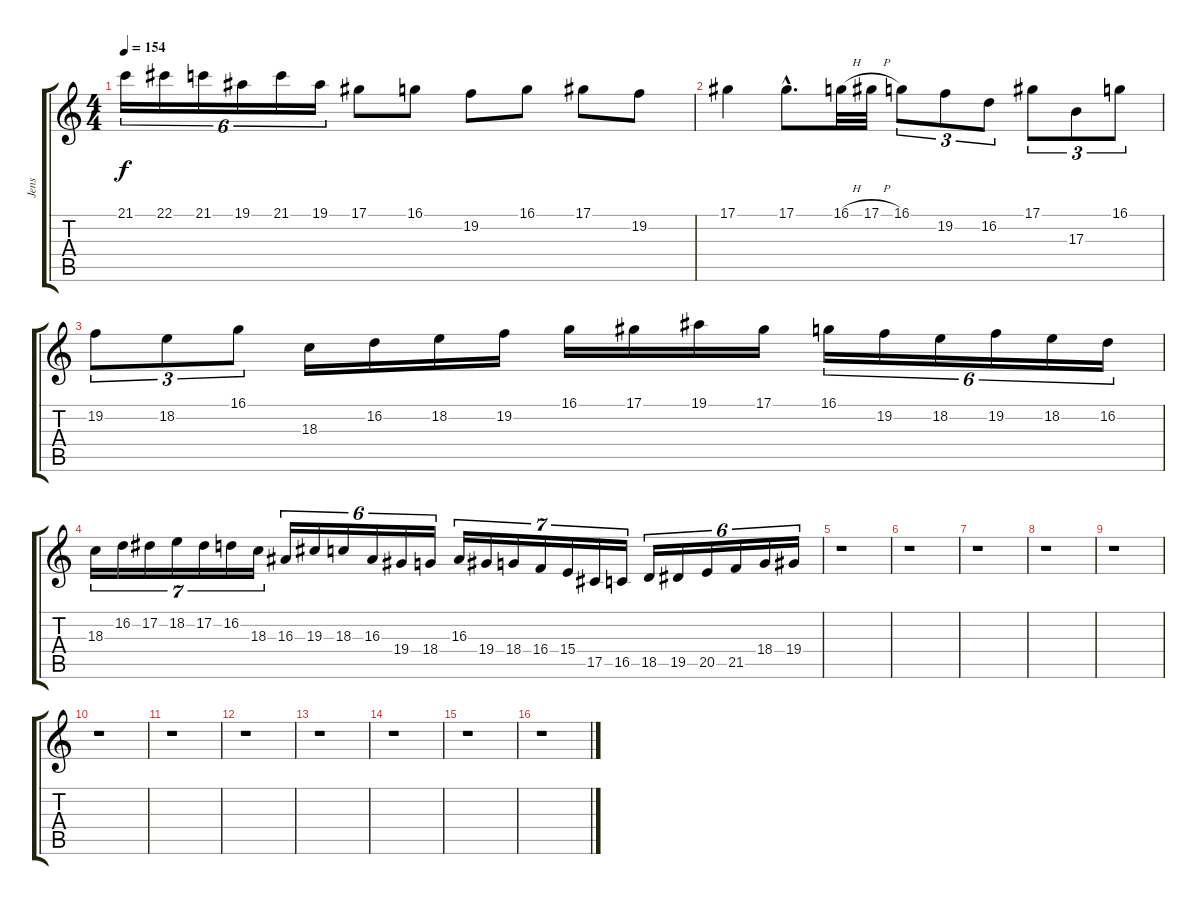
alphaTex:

\track ("Jens" "Jens") {instrument fx4atmosphere}
\staff {score tabs}
\tuning (Eb4 Bb3 Gb3 Db3 Ab2 Eb2) {hide}
\ts (4 4)
\tempo 154
\clef g2
\ks c
21.1.16{tu (6 4) dy f} 22.1.16{tu (6 4)} 21.1.16{tu (6 4)} 19.1.16{tu (6 4)} 21.1.16{tu (6 4)} 19.1.16{tu (6 4)} 17.1.8 16.1.8 19.2.8 16.1.8 17.1.8 19.2.8 |
17.1.4 17.1{hac}.8{d} 16.1{h}.32 17.1{h}.32 16.1.8{tu (3 2)} 19.2.8{tu (3 2)} 16.2.8{tu (3 2)} 17.1.8{tu (3 2)} 17.3.8{tu (3 2)} 16.1.8{tu (3 2)} |
19.2.8{tu (3 2)} 18.2.8{tu (3 2)} 16.1.8{tu (3 2)} 18.3.16 16.2.16 18.2.16 19.2.16 16.1.16 17.1.16 19.1.16 17.1.16 16.1.16{tu (6 4)} 19.2.16{tu (6 4)} 18.2.16{tu (6 4)} 19.2.16{tu (6 4)} 18.2.16{tu (6 4)} 16.2.16{tu (6 4)} |
18.3.16{tu (7 4)} 16.2.16{tu (7 4)} 17.2.16{tu (7 4)} 18.2.16{tu (7 4)} 17.2.16{tu (7 4)} 16.2.16{tu (7 4)} 18.3.16{tu (7 4)} 16.3.16{tu (6 4)} 19.3.16{tu (6 4)} 18.3.16{tu (6 4)} 16.3.16{tu (6 4)} 19.4.16{tu (6 4)} 18.4.16{tu (6 4)} 16.3.16{tu (7 4)} 19.4.16{tu (7 4)} 18.4.16{tu (7 4)} 16.4.16{tu (7 4)} 15.4.16{tu (7 4)} 17.5.16{tu (7 4)} 16.5.16{tu (7 4)} 18.5.16{tu (6 4)} 19.5.16{tu (6 4)} 20.5.16{tu (6 4)} 21.5.16{tu (6 4)} 18.4.16{tu (6 4)} 19.4.16{tu (6 4)} |
r.1 |
r.1 |
r.1 |
r.1 |
r.1 |
r.1 |
r.1 |
r.1 |
r.1 |
r.1 |
r.1 |
r.1
